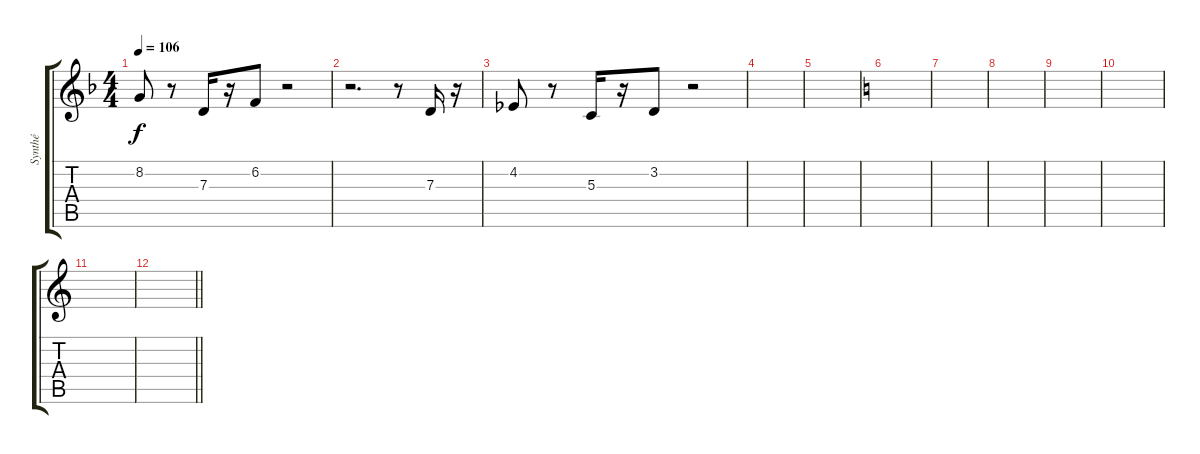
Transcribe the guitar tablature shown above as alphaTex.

\track ("Synthé" "Synthé") {instrument lead1square}
\staff {score tabs}
\tuning (E4 B3 G3 D3 A2 E2) {hide}
\ts (4 4)
\tempo 106
\clef g2
\ks f
8.2.8{dy f} r.8 7.3.16 r.16 6.2.8 r.2 |
r.2{d} r.8 7.3.16 r.16 |
4.2.8 r.8 5.3.16 r.16 3.2.8 r.2 |
|
|
\ks c
|
|
|
|
|
|
\barLineRight lightlight
